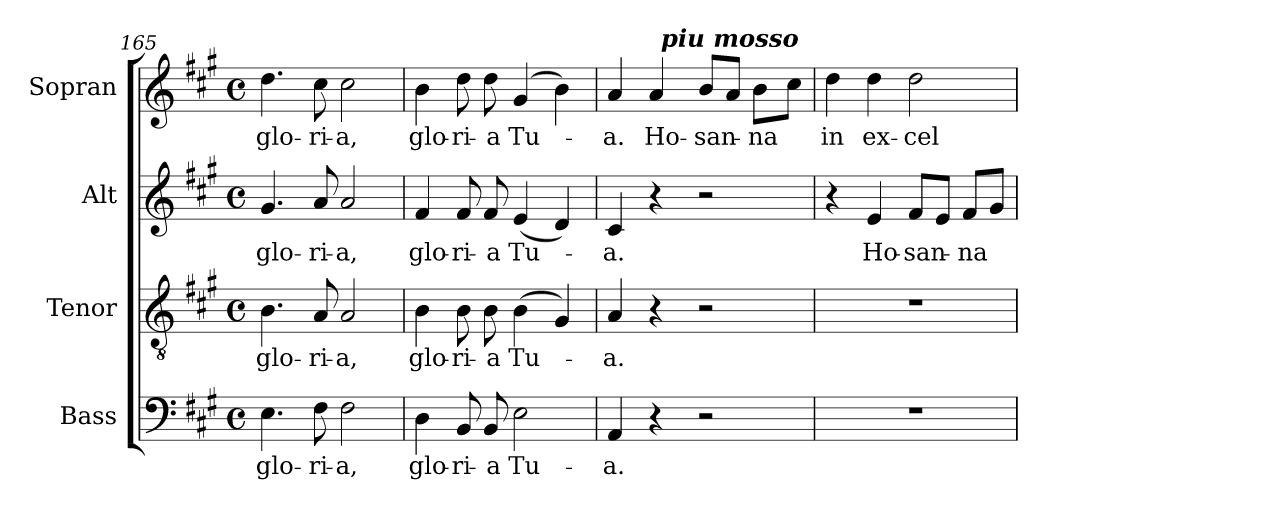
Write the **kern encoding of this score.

**kern	**text	**kern	**text	**kern	**text	**kern	**text
*part4	*part4	*part3	*part3	*part2	*part2	*part1	*part1
*staff4	*staff4	*staff3	*staff3	*staff2	*staff2	*staff1	*staff1
*I"Bass	*	*I"Tenor	*	*I"Alt	*	*I"Sopran	*
*I'B.	*	*I'T.	*	*I'A.	*	*I'S.	*
*clefF4	*	*clefGv2	*	*clefG2	*	*clefG2	*
*k[f#c#g#]	*	*k[f#c#g#]	*	*k[f#c#g#]	*	*k[f#c#g#]	*
*A:	*	*A:	*	*A:	*	*A:	*
*M4/4	*	*M4/4	*	*M4/4	*	*M4/4	*
*met(c)	*	*met(c)	*	*met(c)	*	*met(c)	*
=165	=165	=165	=165	=165	=165	=165	=165
!	!LO:LY:b	!	!LO:LY:b	!	!LO:LY:b	!	!LO:LY:b
4.E\	glo-	4.B\	glo-	4.g#/	glo-	4.dd\	glo-
!	!LO:LY:b	!	!LO:LY:b	!	!LO:LY:b	!	!LO:LY:b
8F#\	-ri-	8A/	-ri-	8a/	-ri-	8cc#\	-ri-
!	!LO:LY:b	!	!LO:LY:b	!	!LO:LY:b	!	!LO:LY:b
2F#\	-a,	2A/	-a,	2a/	-a,	2cc#\	-a,
=166	=166	=166	=166	=166	=166	=166	=166
!	!LO:LY:b	!	!LO:LY:b	!	!LO:LY:b	!	!LO:LY:b
4D\	glo-	4B\	glo-	4f#/	glo-	4b\	glo-
!	!LO:LY:b	!	!LO:LY:b	!	!LO:LY:b	!	!LO:LY:b
8BB/	-ri-	8B\	-ri-	8f#/	-ri-	8dd\	-ri-
!	!LO:LY:b	!	!LO:LY:b	!	!LO:LY:b	!	!LO:LY:b
8BB/	-a	8B\	-a	8f#/	-a	8dd\	-a
!	!LO:LY:b	!	!LO:LY:b	!	!LO:LY:b	!	!LO:LY:b
2E\	Tu-	(>4B\	Tu-	(<4e/	Tu-	(4g#/	Tu-
.	.	4G#/)	.	4d/)	.	4b\)	.
!!LO:PB:g=z
=167	=167	=167	=167	=167	=167	=167	=167
!	!LO:LY:b	!	!LO:LY:b	!	!LO:LY:b	!	!LO:LY:b
*	*	*	*	*	*	*^	*
4AA/	-a.	4A/	-a.	4c#/	-a.	4a/	4ryy	-a.
!	!	!	!	!	!	!	!	!LO:LY:b
4r	.	4r	.	4r	.	4a/	32ryy	Ho-
!	!	!	!	!	!	!	!LO:TX:a:Bi:t=piu mosso	!
.	.	.	.	.	.	.	2ryy	.
!	!	!	!	!	!	!	!	!LO:LY:b
2r	.	2r	.	2r	.	8b/L	.	-san-
.	.	.	.	.	.	8a/J	.	.
!	!	!	!	!	!	!	!	!LO:LY:b
.	.	.	.	.	.	8b\L	.	-na
.	.	.	.	.	.	.	8..ryy	.
.	.	.	.	.	.	8cc#\J	.	.
=168	=168	=168	=168	=168	=168	=168	=168	=168
!	!	!	!	!	!	!	!	!LO:LY:b
*	*	*	*	*	*	*v	*v	*
1r	.	1r	.	4r	.	4dd\	in
!	!	!	!	!	!LO:LY:b	!	!LO:LY:b
.	.	.	.	4e/	Ho-	4dd\	ex-
!	!	!	!	!	!LO:LY:b	!	!LO:LY:b
.	.	.	.	8f#/L	-san-	2dd\	-cel-
.	.	.	.	8e/J	.	.	.
!	!	!	!	!	!LO:LY:b	!	!
.	.	.	.	8f#/L	-na	.	.
.	.	.	.	8g#/J	.	.	.
=	=	=	=	=	=	=	=
*-	*-	*-	*-	*-	*-	*-	*-
